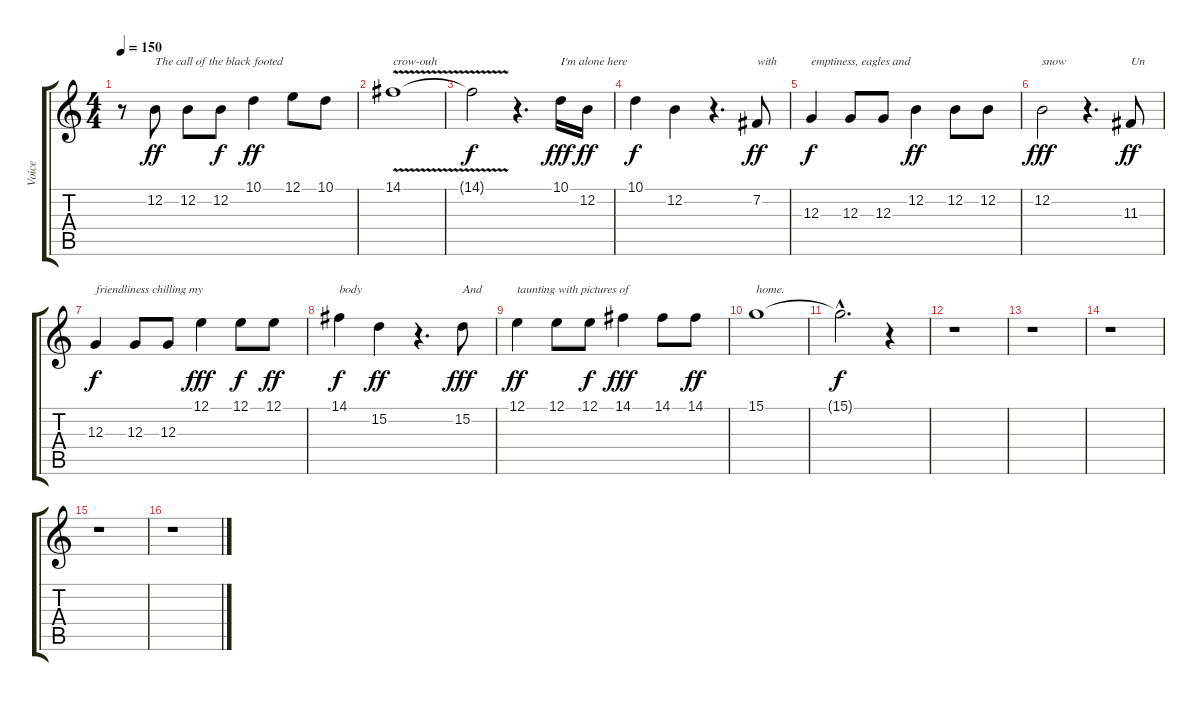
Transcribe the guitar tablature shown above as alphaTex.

\track ("Voice" "Voice") {instrument lead3calliope}
\staff {score tabs}
\tuning (E4 B3 G3 D3 A2 E2) {hide}
\ts (4 4)
\tempo 150
\clef g2
\ks c
r.8{dy ff} 12.2.8{txt "The call of the black footed "} 12.2.8 12.2.8{dy f} 10.1.4{dy ff} 12.1.8 10.1.8 |
14.1{v}.1{txt "crow-ouh"} |
14.1{t}.2{dy f} r.4{d} 10.1.16{txt "I'm alone here " dy fff} 12.2.16{dy ff} |
10.1.4{dy f} 12.2.4 r.4{d} 7.2.8{txt "with " dy ff} |
12.3.4{txt "emptiness, eagles and " dy f} 12.3.8 12.3.8 12.2.4{dy ff} 12.2.8 12.2.8 |
12.2.2{txt "snow" dy fff} r.4{d} 11.3.8{txt "Un" dy ff} |
12.3.4{txt "friendliness chilling my " dy f} 12.3.8 12.3.8 12.1.4{dy fff} 12.1.8{dy f} 12.1.8{dy ff} |
14.1.4{txt "body" dy f} 15.2.4{dy ff} r.4{d} 15.2.8{txt "And" dy fff} |
12.1.4{txt "taunting with pictures of " dy ff} 12.1.8 12.1.8{dy f} 14.1.4{dy fff} 14.1.8 14.1.8{dy ff} |
15.1.1{txt "home."} |
15.1{hac t}.2{d dy f} r.4 |
r.1 |
r.1 |
r.1 |
r.1 |
r.1
